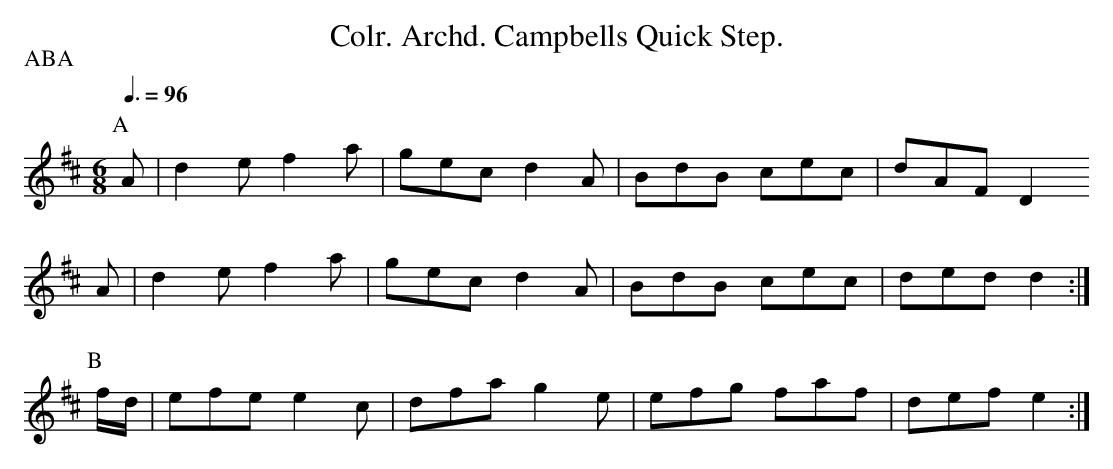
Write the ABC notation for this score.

X:1
T:Colr. Archd. Campbells Quick Step.
M:6/8
L:1/8
Q:3/8=96
P:ABA % Aird prints a da capo
K:D major
P:A
A   |d2e f2a|gec d2A|BdB cec|dAF D2
A   |d2e f2a|gec d2A|BdB cec|ded d2:|
P:B
f/d/|efe e2c|dfa g2e|efg faf|def e2:|
